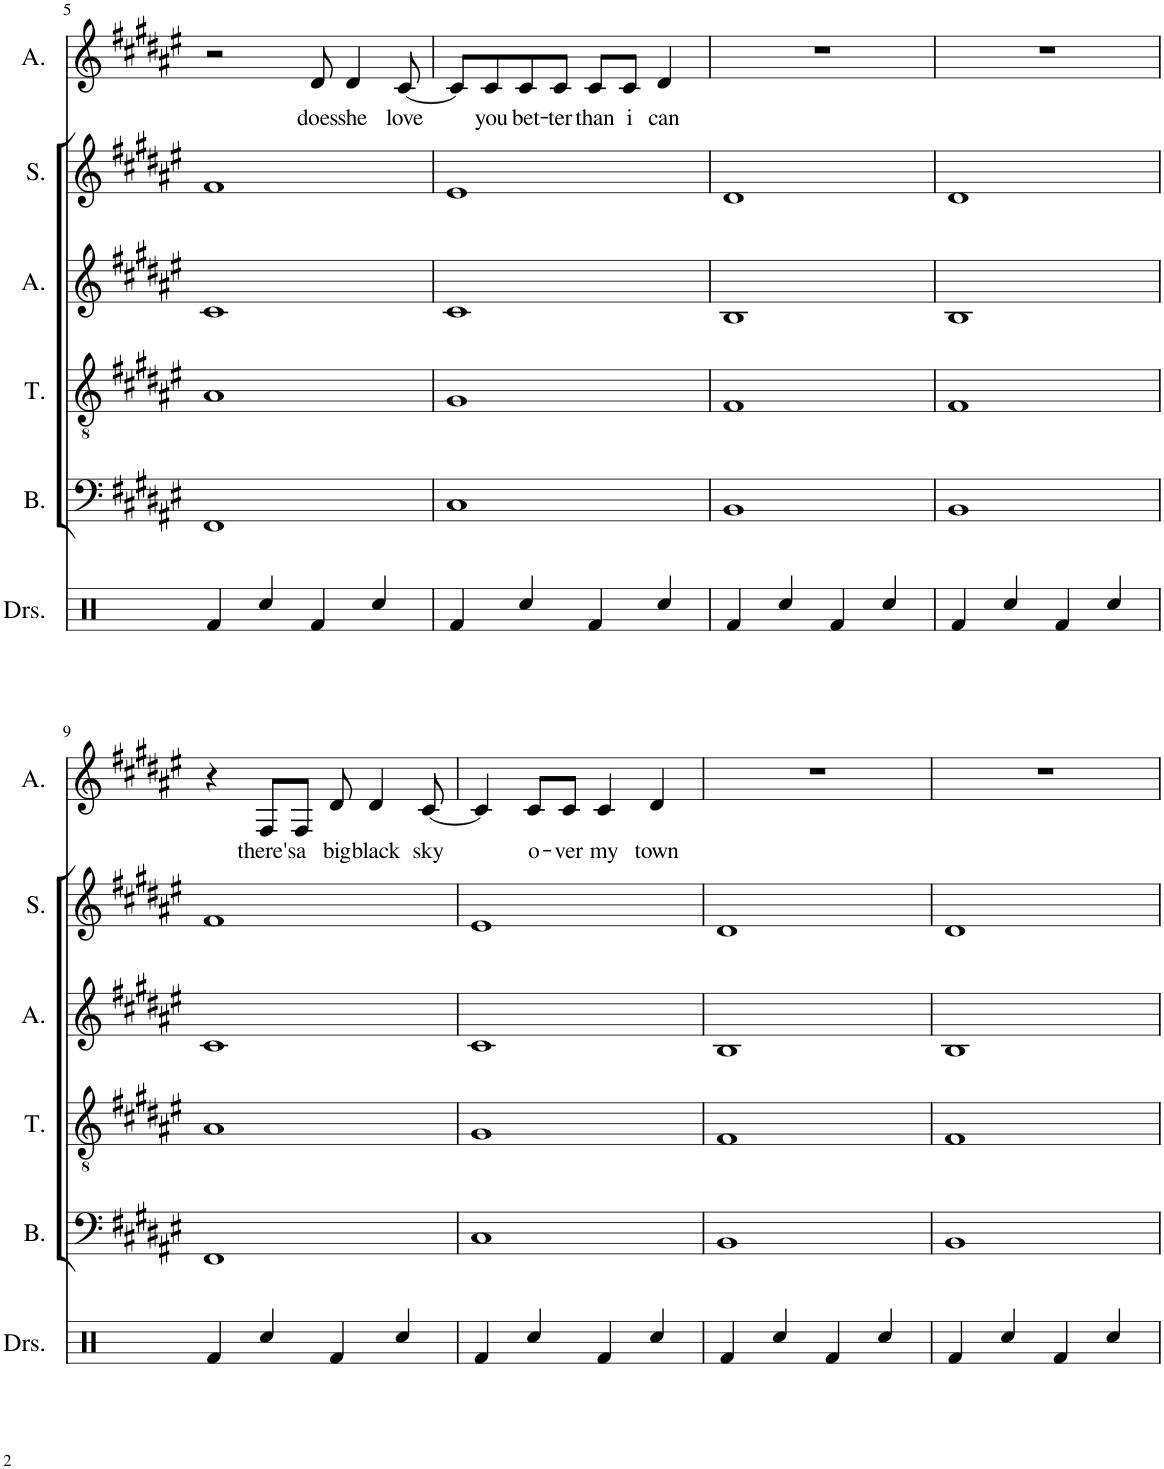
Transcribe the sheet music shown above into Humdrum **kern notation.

**kern	**kern	**kern	**kern	**kern	**kern	**text
*part6	*part5	*part4	*part3	*part2	*part1	*part1
*staff6	*staff5	*staff4	*staff3	*staff2	*staff1	*staff1
*I"Drumset	*I"Bass	*I"Tenor	*I"Alto	*I"Soprano	*I"Alto	*
*I'Drs.	*I'B.	*I'T.	*I'A.	*I'S.	*I'A.	*
!!LO:PB:g=z
*clefX	*clefF4	*clefGv2	*clefG2	*clefG2	*clefG2	*
*k[]	*k[f#c#g#d#a#e#]	*k[f#c#g#d#a#e#]	*k[f#c#g#d#a#e#]	*k[f#c#g#d#a#e#]	*k[f#c#g#d#a#e#]	*
*M4/4	*M4/4	*M4/4	*M4/4	*M4/4	*M4/4	*
=5	=5	=5	=5	=5	=5	=5
4Rf/	1FF#	1A#	1c#	1f#	2r	.
4Rcc/	.	.	.	.	.	.
!	!	!	!	!	!	!LO:LY:b
4Rf/	.	.	.	.	8d#/	does
!	!	!	!	!	!	!LO:LY:b
.	.	.	.	.	4d#/	she
4Rcc/	.	.	.	.	.	.
!	!	!	!	!	!	!LO:LY:b
.	.	.	.	.	[8c#/	love
=6	=6	=6	=6	=6	=6	=6
4Rf/	1C#	1G#	1c#	1e#	8c#/L]	.
!	!	!	!	!	!	!LO:LY:b
.	.	.	.	.	8c#/	you
!	!	!	!	!	!	!LO:LY:b
4Rcc/	.	.	.	.	8c#/	bet-
!	!	!	!	!	!	!LO:LY:b
.	.	.	.	.	8c#/J	-ter
!	!	!	!	!	!	!LO:LY:b
4Rf/	.	.	.	.	8c#/L	than
!	!	!	!	!	!	!LO:LY:b
.	.	.	.	.	8c#/J	i
!	!	!	!	!	!	!LO:LY:b
4Rcc/	.	.	.	.	4d#/	can
=7	=7	=7	=7	=7	=7	=7
4Rf/	1BB	1F#	1B	1d#	1r	.
4Rcc/	.	.	.	.	.	.
4Rf/	.	.	.	.	.	.
4Rcc/	.	.	.	.	.	.
=8	=8	=8	=8	=8	=8	=8
4Rf/	1BB	1F#	1B	1d#	1r	.
4Rcc/	.	.	.	.	.	.
4Rf/	.	.	.	.	.	.
4Rcc/	.	.	.	.	.	.
!!LO:LB:g=z
=9	=9	=9	=9	=9	=9	=9
4Rf/	1FF#	1A#	1c#	1f#	4r	.
!	!	!	!	!	!	!LO:LY:b
4Rcc/	.	.	.	.	8F#/L	there's
!	!	!	!	!	!	!LO:LY:b
.	.	.	.	.	8F#/J	a
!	!	!	!	!	!	!LO:LY:b
4Rf/	.	.	.	.	8d#/	big
!	!	!	!	!	!	!LO:LY:b
.	.	.	.	.	4d#/	black
4Rcc/	.	.	.	.	.	.
!	!	!	!	!	!	!LO:LY:b
.	.	.	.	.	[8c#/	sky
=10	=10	=10	=10	=10	=10	=10
4Rf/	1C#	1G#	1c#	1e#	4c#/]	.
!	!	!	!	!	!	!LO:LY:b
4Rcc/	.	.	.	.	8c#/L	o-
!	!	!	!	!	!	!LO:LY:b
.	.	.	.	.	8c#/J	-ver
!	!	!	!	!	!	!LO:LY:b
4Rf/	.	.	.	.	4c#/	my
!	!	!	!	!	!	!LO:LY:b
4Rcc/	.	.	.	.	4d#/	town
=11	=11	=11	=11	=11	=11	=11
4Rf/	1BB	1F#	1B	1d#	1r	.
4Rcc/	.	.	.	.	.	.
4Rf/	.	.	.	.	.	.
4Rcc/	.	.	.	.	.	.
=12	=12	=12	=12	=12	=12	=12
4Rf/	1BB	1F#	1B	1d#	1r	.
4Rcc/	.	.	.	.	.	.
4Rf/	.	.	.	.	.	.
4Rcc/	.	.	.	.	.	.
=	=	=	=	=	=	=
*-	*-	*-	*-	*-	*-	*-
